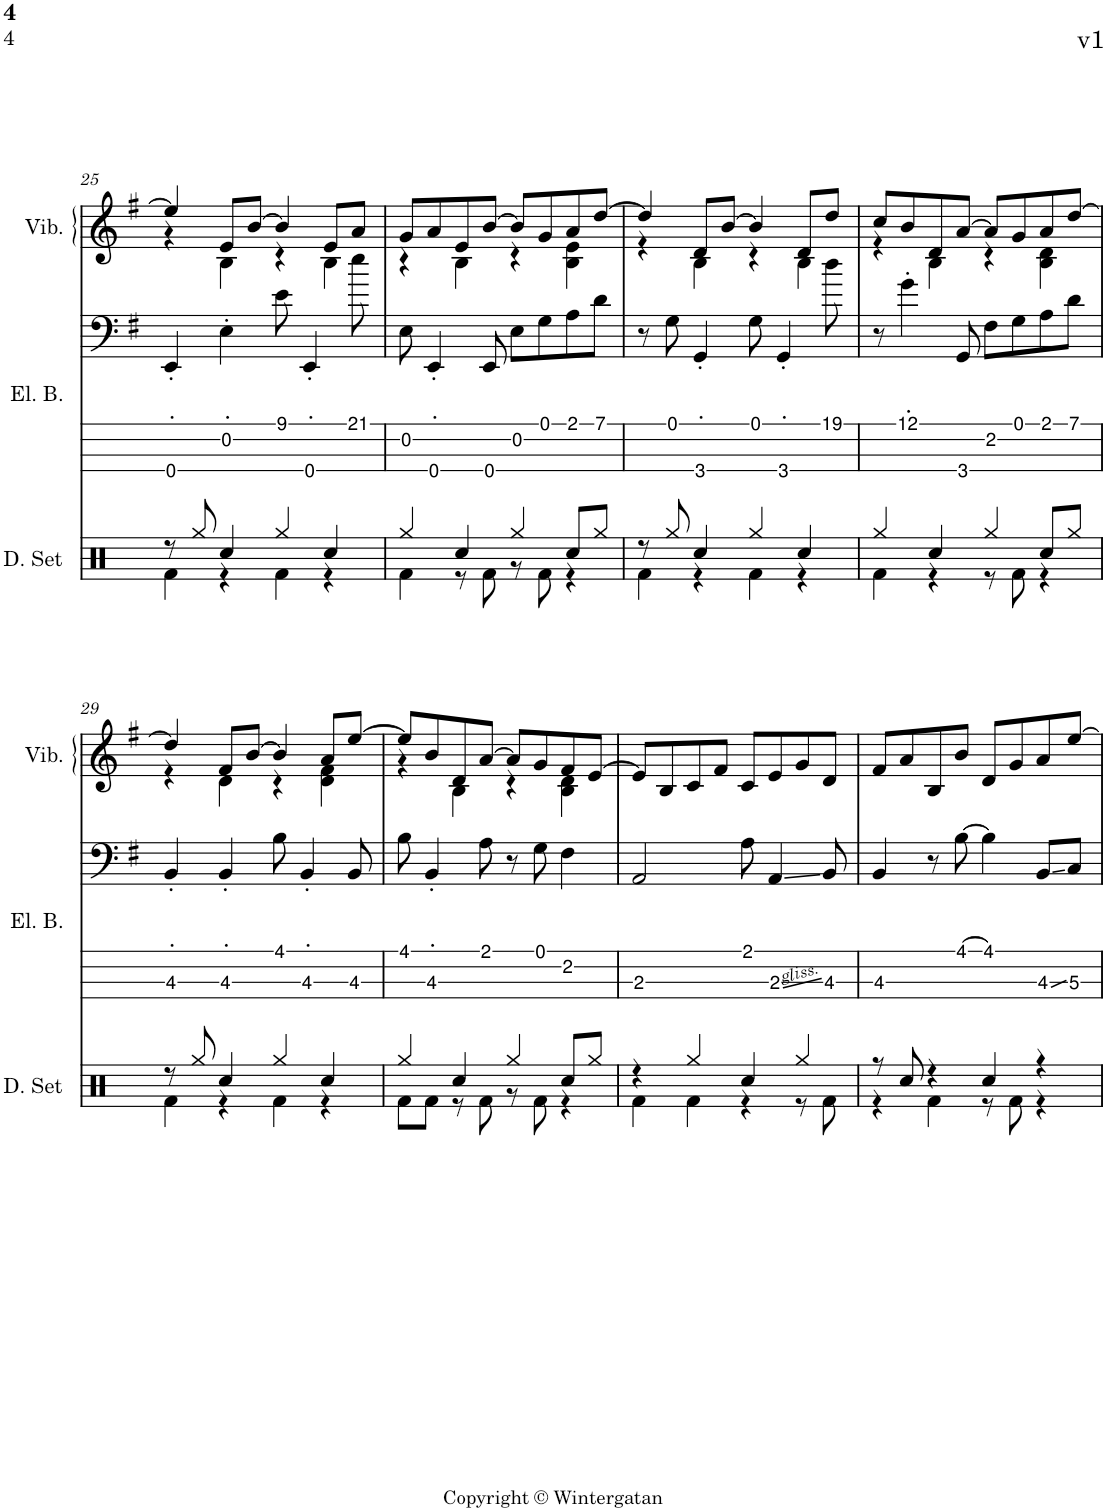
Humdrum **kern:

**kern	**kern	**kern	**kern
*part3	*part2	*part2	*part1
*staff4	*staff3	*staff2	*staff1
*I"Drumset	*I"Electric Bass	*	*I"Vibraphone
*I'D. Set	*I'El. B.	*	*I'Vib.
!!LO:PB:g=z
*clefX	*	*clefF4	*clefG2
*	*Trd7c12	*Trd7c12	*Trd-7c-12
*k[]	*k[f#]	*k[f#]	*k[f#]
*	*G:	*G:	*G:
*M4/4	*M4/4	*M4/4	*M4/4
=25	=25	=25	=25
*^	*	*	*^
8r	4Rf\	4EE'	4EE'/	4ee/]	4r
8Rgg/	.	.	.	.	.
4Rcc/	4r	4E'	4E'\	8e/L	4B\
.	.	.	.	[8b/J	.
4Rgg/	4Rf\	8e	8e\	4b/]	4r
.	.	4EE'	4EE'/	.	.
4Rcc/	4r	.	.	8e/L	4B\
.	.	8ee	8ee\	8a/J	.
=26	=26	=26	=26	=26	=26
4Rgg/	4Rf\	8E	8E\	8g/L	4r
.	.	4EE'	4EE'/	8a/	.
4Rcc/	8r	.	.	8e/	4B\
.	8Rf\	8EE	8EE/	[8b/J	.
4Rgg/	8r	8EL	8E\L	8b/L]	4r
.	8Rf\	8GJ	8G\	8g/	.
8Rcc/L	4r	8AL	8A\	8a/	4B\ 4e\
8Rgg/J	.	8dJ	8d\J	[8dd/J	.
=27	=27	=27	=27	=27	=27
8r	4Rf\	8r	8r	4dd/]	4r
8Rgg/	.	8G	8G\	.	.
4Rcc/	4r	4GG'	4GG'/	8d/L	4B\
.	.	.	.	[8b/J	.
4Rgg/	4Rf\	8G	8G\	4b/]	4r
.	.	4GG'	4GG'/	.	.
4Rcc/	4r	.	.	8d/L	4B\
.	.	8dd	8dd\	8dd/J	.
=28	=28	=28	=28	=28	=28
4Rgg/	4Rf\	8r	8r	8cc/L	4r
.	.	4g'	4g'\	8b/	.
4Rcc/	4r	.	.	8d/	4B\
.	.	8GG	8GG/	[8a/J	.
4Rgg/	8r	8F#L	8F#\L	8a/L]	4r
.	8Rf\	8GJ	8G\	8g/	.
8Rcc/L	4r	8AL	8A\	8a/	4B\ 4d\
8Rgg/J	.	8dJ	8d\J	[8dd/J	.
!!LO:LB:g=z	!!
=29	=29	=29	=29	=29	=29
8r	4Rf\	4BB'	4BB'/	4dd/]	4r
8Rgg/	.	.	.	.	.
4Rcc/	4r	4BB'	4BB'/	8f#/L	4d\
.	.	.	.	[8b/J	.
4Rgg/	4Rf\	8B	8B\	4b/]	4r
.	.	4BB'	4BB'/	.	.
4Rcc/	4r	.	.	8a/L	4d\ 4f#\
.	.	8BB	8BB/	[8ee/J	.
=30	=30	=30	=30	=30	=30
4Rgg/	8Rf\L	8B	8B\	8ee/L]	4r
.	8Rf\J	4BB'	4BB'/	8b/	.
4Rcc/	8r	.	.	8d/	4B\
.	8Rf\	8A	8A\	[8a/J	.
4Rgg/	8r	8r	8r	8a/L]	4r
.	8Rf\	8G	8G\	8g/	.
8Rcc/L	4r	4F#	4F#\	8f#/	4B\ 4d\
8Rgg/J	.	.	.	[8e/J	.
*	*	*	*	*v	*v
=31	=31	=31	=31	=31
4r	4Rf\	2AA	2AA/	8e/L]
.	.	.	.	8B/
4Rgg/	4Rf\	.	.	8c/
.	.	.	.	8f#/J
4Rcc/	4r	8A	8A\	8c/L
.	.	4AA	4AA/	8e/
4Rgg/	8r	.	.	8g/
.	8Rf\	8BB	8BB/	8d/J
=32	=32	=32	=32	=32
8r	4r	4BB	4BB/	8f#/L
8Rcc/	.	.	.	8a/
4r	4Rf\	8r	8r	8B/
.	.	[8B	[8B\	8b/J
4Rcc/	8r	4B]	4B\]	8d/L
.	8Rf\	.	.	8g/
4r	4r	8BBL	8BB/L	8a/
.	.	8CJ	8C/J	[8ee/J
*v	*v	*	*	*
=	=	=	=
*-	*-	*-	*-
